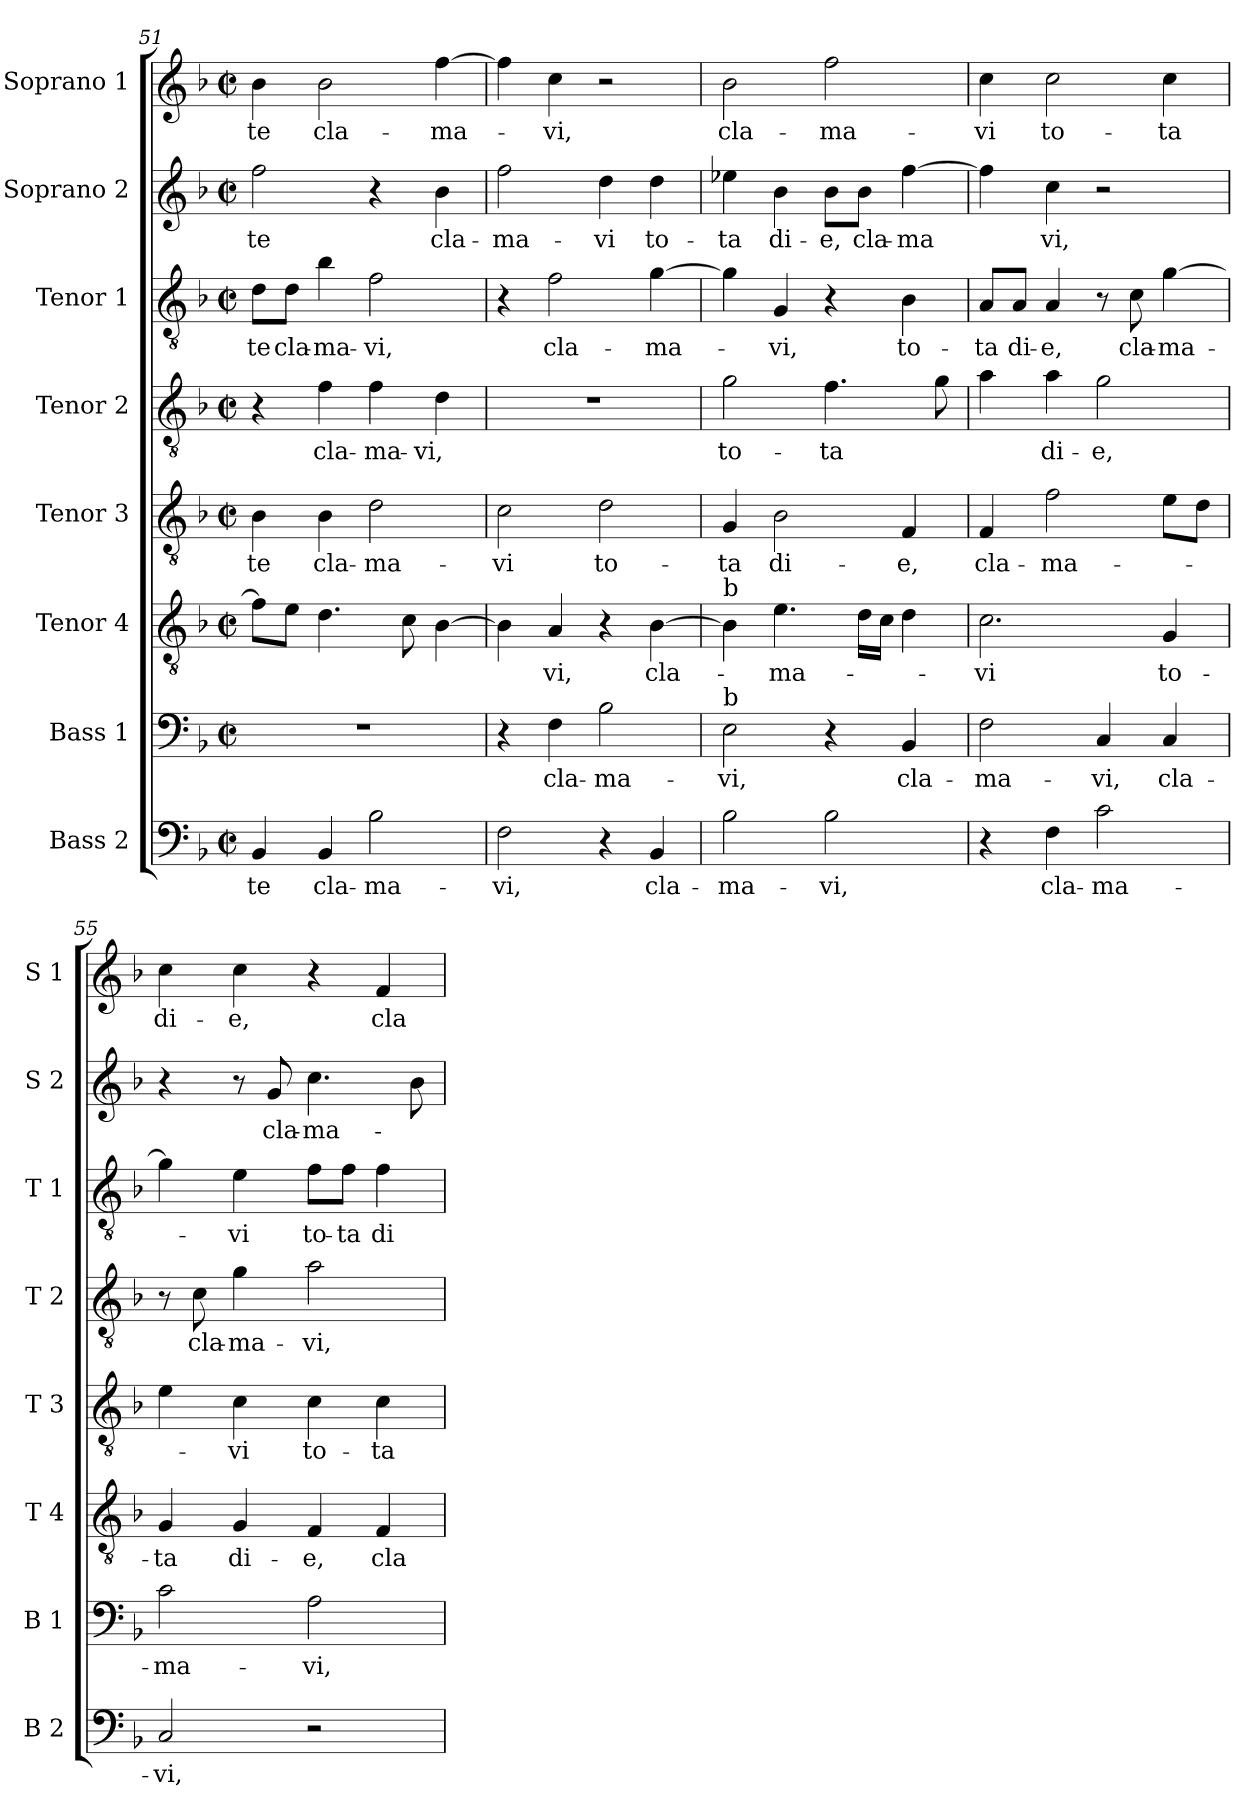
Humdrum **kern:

**kern	**text	**kern	**text	**kern	**text	**kern	**text	**kern	**text	**kern	**text	**kern	**text	**kern	**text
*part8	*part8	*part7	*part7	*part6	*part6	*part5	*part5	*part4	*part4	*part3	*part3	*part2	*part2	*part1	*part1
*staff8	*staff8	*staff7	*staff7	*staff6	*staff6	*staff5	*staff5	*staff4	*staff4	*staff3	*staff3	*staff2	*staff2	*staff1	*staff1
*I"Bass 2	*	*I"Bass 1	*	*I"Tenor 4	*	*I"Tenor 3	*	*I"Tenor 2	*	*I"Tenor 1	*	*I"Soprano 2	*	*I"Soprano 1	*
*I'B 2	*	*I'B 1	*	*I'T 4	*	*I'T 3	*	*I'T 2	*	*I'T 1	*	*I'S 2	*	*I'S 1	*
*clefF4	*	*clefF4	*	*clefGv2	*	*clefGv2	*	*clefGv2	*	*clefGv2	*	*clefG2	*	*clefG2	*
*k[b-]	*	*k[b-]	*	*k[b-]	*	*k[b-]	*	*k[b-]	*	*k[b-]	*	*k[b-]	*	*k[b-]	*
*F:	*	*F:	*	*F:	*	*F:	*	*F:	*	*F:	*	*F:	*	*F:	*
*M2/2	*	*M2/2	*	*M2/2	*	*M2/2	*	*M2/2	*	*M2/2	*	*M2/2	*	*M2/2	*
*met(c|)	*	*met(c|)	*	*met(c|)	*	*met(c|)	*	*met(c|)	*	*met(c|)	*	*met(c|)	*	*met(c|)	*
=51	=51	=51	=51	=51	=51	=51	=51	=51	=51	=51	=51	=51	=51	=51	=51
4BB-/	te	1r	.	8f\L]	.	4B-\	te	4r	.	8d\L	te	2ff\	te	4b-\	te
.	.	.	.	8e\J	.	.	.	.	.	8d\J	cla-	.	.	.	.
4BB-/	cla-	.	.	4.d\	.	4B-\	cla-	4f\	cla-	4b-\	-ma-	.	.	2b-\	cla-
2B-\	-ma-	.	.	.	.	2d\	-ma-	4f\	-ma-	2f\	-vi,	4r	.	.	.
.	.	.	.	8c\	.	.	.	.	.	.	.	.	.	.	.
.	.	.	.	[4B-\	.	.	.	4d\	-vi,	.	.	4b-\	cla-	[4ff\	-ma-
=52	=52	=52	=52	=52	=52	=52	=52	=52	=52	=52	=52	=52	=52	=52	=52
2F\	-vi,	4r	.	4B-\]	.	2c\	-vi	1r	.	4r	.	2ff\	-ma-	4ff\]	.
.	.	4F\	cla-	4A/	-vi,	.	.	.	.	2f\	cla-	.	.	4cc\	-vi,
4r	.	2B-\	-ma-	4r	.	2d\	to-	.	.	.	.	4dd\	-vi	2r	.
4BB-/	cla-	.	.	[4B-\	cla-	.	.	.	.	[4g\	-ma-	4dd\	to-	.	.
=53	=53	=53	=53	=53	=53	=53	=53	=53	=53	=53	=53	=53	=53	=53	=53
!	!	!	!	!LO:TX:a:t=b	!	!	!	!	!	!	!	!	!	!	!
!	!	!LO:TX:a:t=b	!	!	!	!	!	!	!	!	!	!	!	!	!
2B-\	-ma-	2E\	-vi,	4B-\]	.	4G/	-ta	2g\	to-	4g\]	.	4ee-X\	-ta	2b-\	cla-
.	.	.	.	4.e\	-ma-	2B-\	di-	.	.	4G/	-vi,	4b-\	di-	.	.
2B-\	-vi,	4r	.	.	.	.	.	4.f\	-ta	4r	.	8b-\L	-e,	2ff\	-ma-
.	.	.	.	16d\LL	.	.	.	.	.	.	.	8b-\J	cla-	.	.
.	.	.	.	16c\JJ	.	.	.	.	.	.	.	.	.	.	.
.	.	4BB-/	cla-	4d\	.	4F/	-e,	.	.	4B-\	to-	[4ff\	-ma	.	.
.	.	.	.	.	.	.	.	8g\	.	.	.	.	.	.	.
=54	=54	=54	=54	=54	=54	=54	=54	=54	=54	=54	=54	=54	=54	=54	=54
4r	.	2F\	-ma-	2.c\	-vi	4F/	cla-	4a\	.	8A/L	-ta	4ff\]	.	4cc\	-vi
.	.	.	.	.	.	.	.	.	.	8A/J	di-	.	.	.	.
4F\	cla-	.	.	.	.	2f\	-ma-	4a\	di-	4A/	-e,	4cc\	vi,	2cc\	to-
2c\	-ma-	4C/	-vi,	.	.	.	.	2g\	-e,	8r	.	2r	.	.	.
.	.	.	.	.	.	.	.	.	.	8c\	cla-	.	.	.	.
.	.	4C/	cla-	4G/	to-	8e\L	.	.	.	[4g\	-ma-	.	.	4cc\	-ta
.	.	.	.	.	.	8d\J	.	.	.	.	.	.	.	.	.
=55	=55	=55	=55	=55	=55	=55	=55	=55	=55	=55	=55	=55	=55	=55	=55
2C/	-vi,	2c\	-ma-	4G/	-ta	4e\	.	8r	.	4g\]	.	4r	.	4cc\	di-
.	.	.	.	.	.	.	.	8c\	cla-	.	.	.	.	.	.
.	.	.	.	4G/	di-	4c\	-vi	4g\	-ma-	4e\	-vi	8r	.	4cc\	-e,
.	.	.	.	.	.	.	.	.	.	.	.	8g/	cla-	.	.
2r	.	2A\	-vi,	4F/	-e,	4c\	to-	2a\	-vi,	8f\L	to-	4.cc\	-ma-	4r	.
.	.	.	.	.	.	.	.	.	.	8f\J	-ta	.	.	.	.
.	.	.	.	4F/	cla-	4c\	-ta	.	.	4f\	di-	.	.	4f/	cla-
.	.	.	.	.	.	.	.	.	.	.	.	8b-\	.	.	.
=	=	=	=	=	=	=	=	=	=	=	=	=	=	=	=
*-	*-	*-	*-	*-	*-	*-	*-	*-	*-	*-	*-	*-	*-	*-	*-
